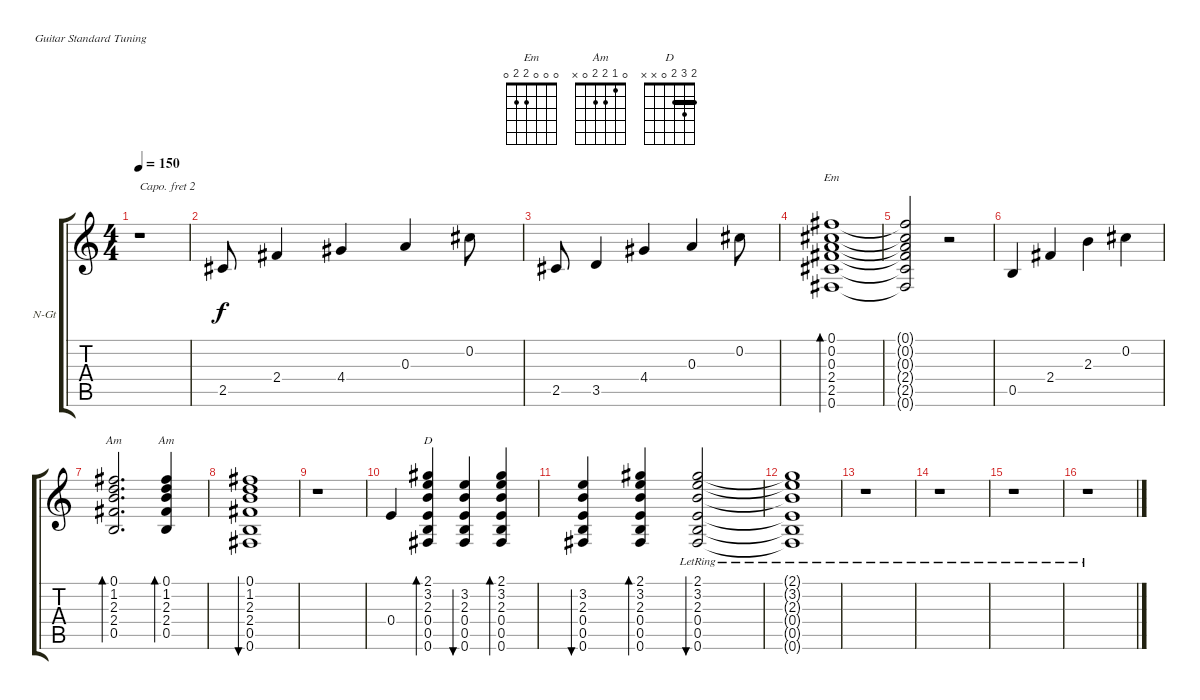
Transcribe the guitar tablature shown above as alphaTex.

\bracketExtendMode groupsimilarinstruments
\firstSystemTrackNameOrientation horizontal
\otherSystemsTrackNameOrientation horizontal
\track ("Tonino Balliardo" "N-Gt") {instrument acousticguitarnylon}
\staff {score tabs}
\capo 2
\tuning (E4 B3 G3 D3 A2 E2)
\chord ("Em" 0 0 0 2 2 0) {showfingering false}
\chord ("Am" 0 1 2 2 0 x) {showfingering false}
\chord ("D" 2 3 2 0 x x) {showfingering false barre 2}
\ts (4 4)
\tempo 150
\clef g2
\ks c
r.1{dy f instrument acousticguitarnylon} |
2.5.8 2.4.4 4.4.4 0.3.4 0.2.8 |
2.5.8 3.5.4 4.4.4 0.3.4 0.2.8 |
(0.1 0.2 0.3 2.4 2.5 0.6).1{bd 480 ch "Em"} |
(0.1{t} 0.2{t} 0.3{t} 2.4{t} 2.5{t} 0.6{t}).2 r.2 |
0.5.4 2.4.4 2.3.4 0.2.4 |
(0.1 1.2 2.3 2.4 0.5).2{d bd 480 ch "Am"} (0.1 1.2 2.3 2.4 0.5).4{bd 480 ch "Am"} |
(0.1 1.2 2.3 2.4 0.5 0.6).1{bu 480} |
r.1 |
0.4.4 (2.1 3.2 2.3 0.4 0.5 0.6).4{bd 480 ch "D"} (3.2 2.3 0.4 0.5 0.6).4{bu 480} (2.1 3.2 2.3 0.4 0.5 0.6).4{bd 480} |
(3.2 2.3 0.4 0.5 0.6).4{bu 480} (2.1 3.2 2.3 0.4 0.5 0.6).4{bd 480} (2.1 3.2{lr} 2.3{lr} 0.4{lr} 0.5{lr} 0.6{lr}).2{bu 480} |
(2.1{t} 3.2{lr t} 2.3{lr t} 0.4{lr t} 0.5{lr t} 0.6{lr t}).1 |
r.1 |
r.1 |
r.1 |
r.1
